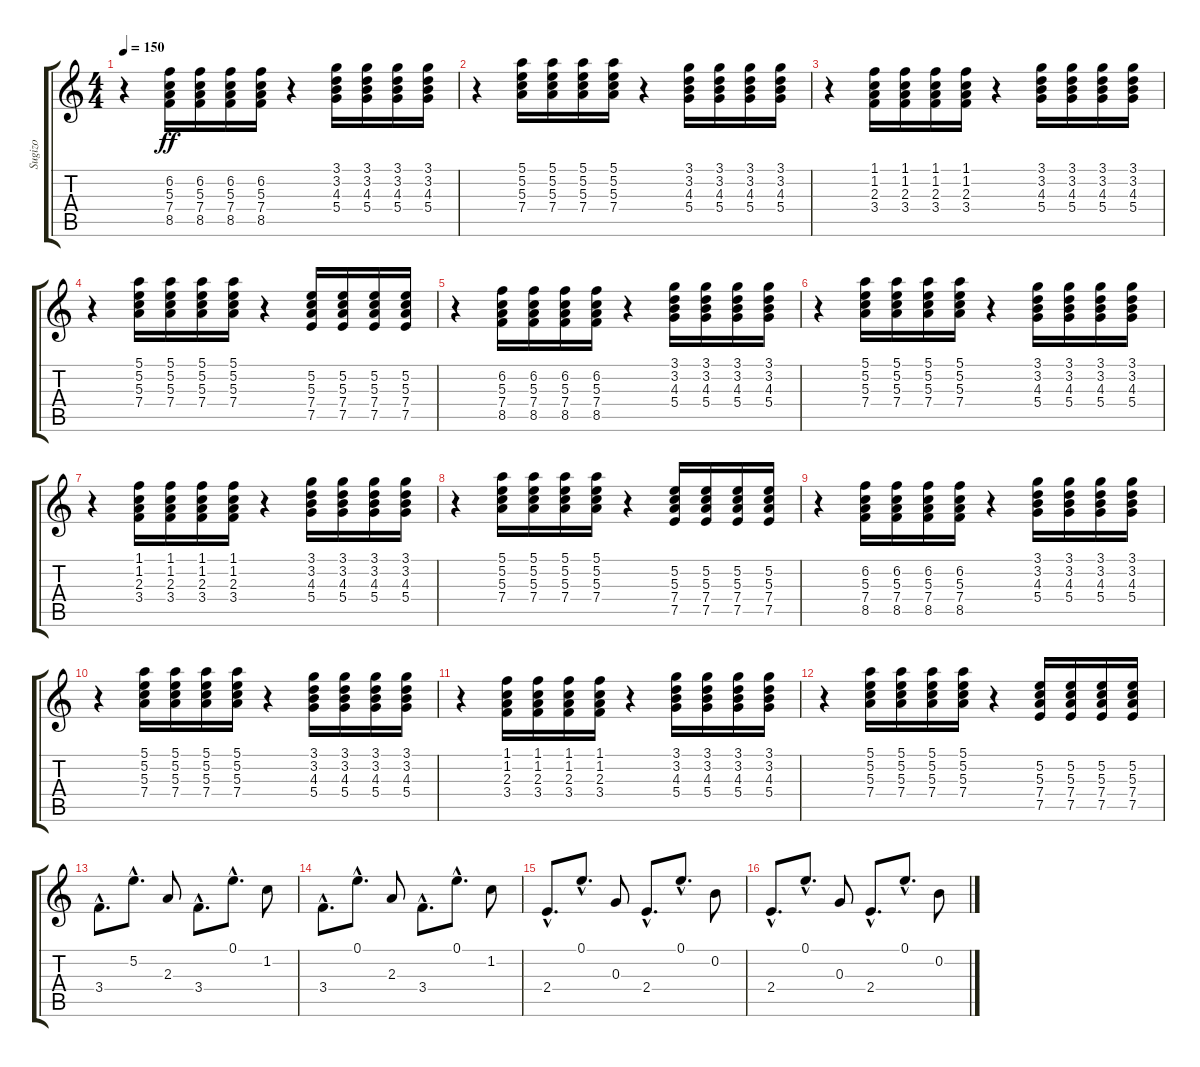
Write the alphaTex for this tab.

\track ("Sugizo" "Sugizo") {instrument overdrivenguitar}
\staff {score tabs}
\tuning (E4 B3 G3 D3 A2 E2) {hide}
\ts (4 4)
\tempo 150
\clef g2
\ks c
r.4{dy ff} (6.2 5.3 7.4 8.5).16 (6.2 5.3 7.4 8.5).16 (6.2 5.3 7.4 8.5).16 (6.2 5.3 7.4 8.5).16 r.4 (3.1 3.2 4.3 5.4).16 (3.1 3.2 4.3 5.4).16 (3.1 3.2 4.3 5.4).16 (3.1 3.2 4.3 5.4).16 |
r.4 (5.1 5.2 5.3 7.4).16 (5.1 5.2 5.3 7.4).16 (5.1 5.2 5.3 7.4).16 (5.1 5.2 5.3 7.4).16 r.4 (3.1 3.2 4.3 5.4).16 (3.1 3.2 4.3 5.4).16 (3.1 3.2 4.3 5.4).16 (3.1 3.2 4.3 5.4).16 |
r.4 (1.1 1.2 2.3 3.4).16 (1.1 1.2 2.3 3.4).16 (1.1 1.2 2.3 3.4).16 (1.1 1.2 2.3 3.4).16 r.4 (3.1 3.2 4.3 5.4).16 (3.1 3.2 4.3 5.4).16 (3.1 3.2 4.3 5.4).16 (3.1 3.2 4.3 5.4).16 |
r.4 (5.1 5.2 5.3 7.4).16 (5.1 5.2 5.3 7.4).16 (5.1 5.2 5.3 7.4).16 (5.1 5.2 5.3 7.4).16 r.4 (5.2 5.3 7.4 7.5).16 (5.2 5.3 7.4 7.5).16 (5.2 5.3 7.4 7.5).16 (5.2 5.3 7.4 7.5).16 |
r.4 (6.2 5.3 7.4 8.5).16 (6.2 5.3 7.4 8.5).16 (6.2 5.3 7.4 8.5).16 (6.2 5.3 7.4 8.5).16 r.4 (3.1 3.2 4.3 5.4).16 (3.1 3.2 4.3 5.4).16 (3.1 3.2 4.3 5.4).16 (3.1 3.2 4.3 5.4).16 |
r.4 (5.1 5.2 5.3 7.4).16 (5.1 5.2 5.3 7.4).16 (5.1 5.2 5.3 7.4).16 (5.1 5.2 5.3 7.4).16 r.4 (3.1 3.2 4.3 5.4).16 (3.1 3.2 4.3 5.4).16 (3.1 3.2 4.3 5.4).16 (3.1 3.2 4.3 5.4).16 |
r.4 (1.1 1.2 2.3 3.4).16 (1.1 1.2 2.3 3.4).16 (1.1 1.2 2.3 3.4).16 (1.1 1.2 2.3 3.4).16 r.4 (3.1 3.2 4.3 5.4).16 (3.1 3.2 4.3 5.4).16 (3.1 3.2 4.3 5.4).16 (3.1 3.2 4.3 5.4).16 |
r.4 (5.1 5.2 5.3 7.4).16 (5.1 5.2 5.3 7.4).16 (5.1 5.2 5.3 7.4).16 (5.1 5.2 5.3 7.4).16 r.4 (5.2 5.3 7.4 7.5).16 (5.2 5.3 7.4 7.5).16 (5.2 5.3 7.4 7.5).16 (5.2 5.3 7.4 7.5).16 |
r.4 (6.2 5.3 7.4 8.5).16 (6.2 5.3 7.4 8.5).16 (6.2 5.3 7.4 8.5).16 (6.2 5.3 7.4 8.5).16 r.4 (3.1 3.2 4.3 5.4).16 (3.1 3.2 4.3 5.4).16 (3.1 3.2 4.3 5.4).16 (3.1 3.2 4.3 5.4).16 |
r.4 (5.1 5.2 5.3 7.4).16 (5.1 5.2 5.3 7.4).16 (5.1 5.2 5.3 7.4).16 (5.1 5.2 5.3 7.4).16 r.4 (3.1 3.2 4.3 5.4).16 (3.1 3.2 4.3 5.4).16 (3.1 3.2 4.3 5.4).16 (3.1 3.2 4.3 5.4).16 |
r.4 (1.1 1.2 2.3 3.4).16 (1.1 1.2 2.3 3.4).16 (1.1 1.2 2.3 3.4).16 (1.1 1.2 2.3 3.4).16 r.4 (3.1 3.2 4.3 5.4).16 (3.1 3.2 4.3 5.4).16 (3.1 3.2 4.3 5.4).16 (3.1 3.2 4.3 5.4).16 |
r.4 (5.1 5.2 5.3 7.4).16 (5.1 5.2 5.3 7.4).16 (5.1 5.2 5.3 7.4).16 (5.1 5.2 5.3 7.4).16 r.4 (5.2 5.3 7.4 7.5).16 (5.2 5.3 7.4 7.5).16 (5.2 5.3 7.4 7.5).16 (5.2 5.3 7.4 7.5).16 |
3.4{hac}.8{d} 5.2{hac}.8{d} 2.3.8 3.4{hac}.8{d} 0.1{hac}.8{d} 1.2.8 |
3.4{hac}.8{d} 0.1{hac}.8{d} 2.3.8 3.4{hac}.8{d} 0.1{hac}.8{d} 1.2.8 |
2.4{hac}.8{d} 0.1{hac}.8{d} 0.3.8 2.4{hac}.8{d} 0.1{hac}.8{d} 0.2.8 |
2.4{hac}.8{d} 0.1{hac}.8{d} 0.3.8 2.4{hac}.8{d} 0.1{hac}.8{d} 0.2.8
